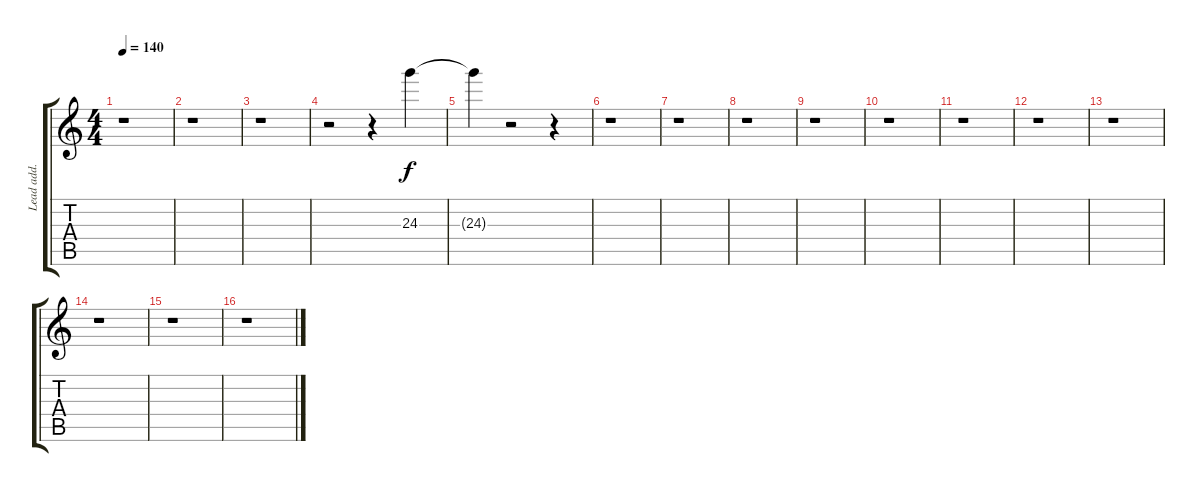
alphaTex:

\track ("Lead add. notes" "Lead add. ") {instrument guitarharmonics}
\staff {score tabs}
\tuning (E4 B3 G3 D3 A2 E2) {hide}
\ts (4 4)
\tempo 140
\clef g2
\ks c
r.1{dy f} |
r.1 |
r.1 |
r.2 r.4 24.3.4 |
24.3{t}.4 r.2 r.4 |
r.1 |
r.1 |
r.1 |
r.1 |
r.1 |
r.1 |
r.1 |
r.1 |
r.1 |
r.1 |
r.1
